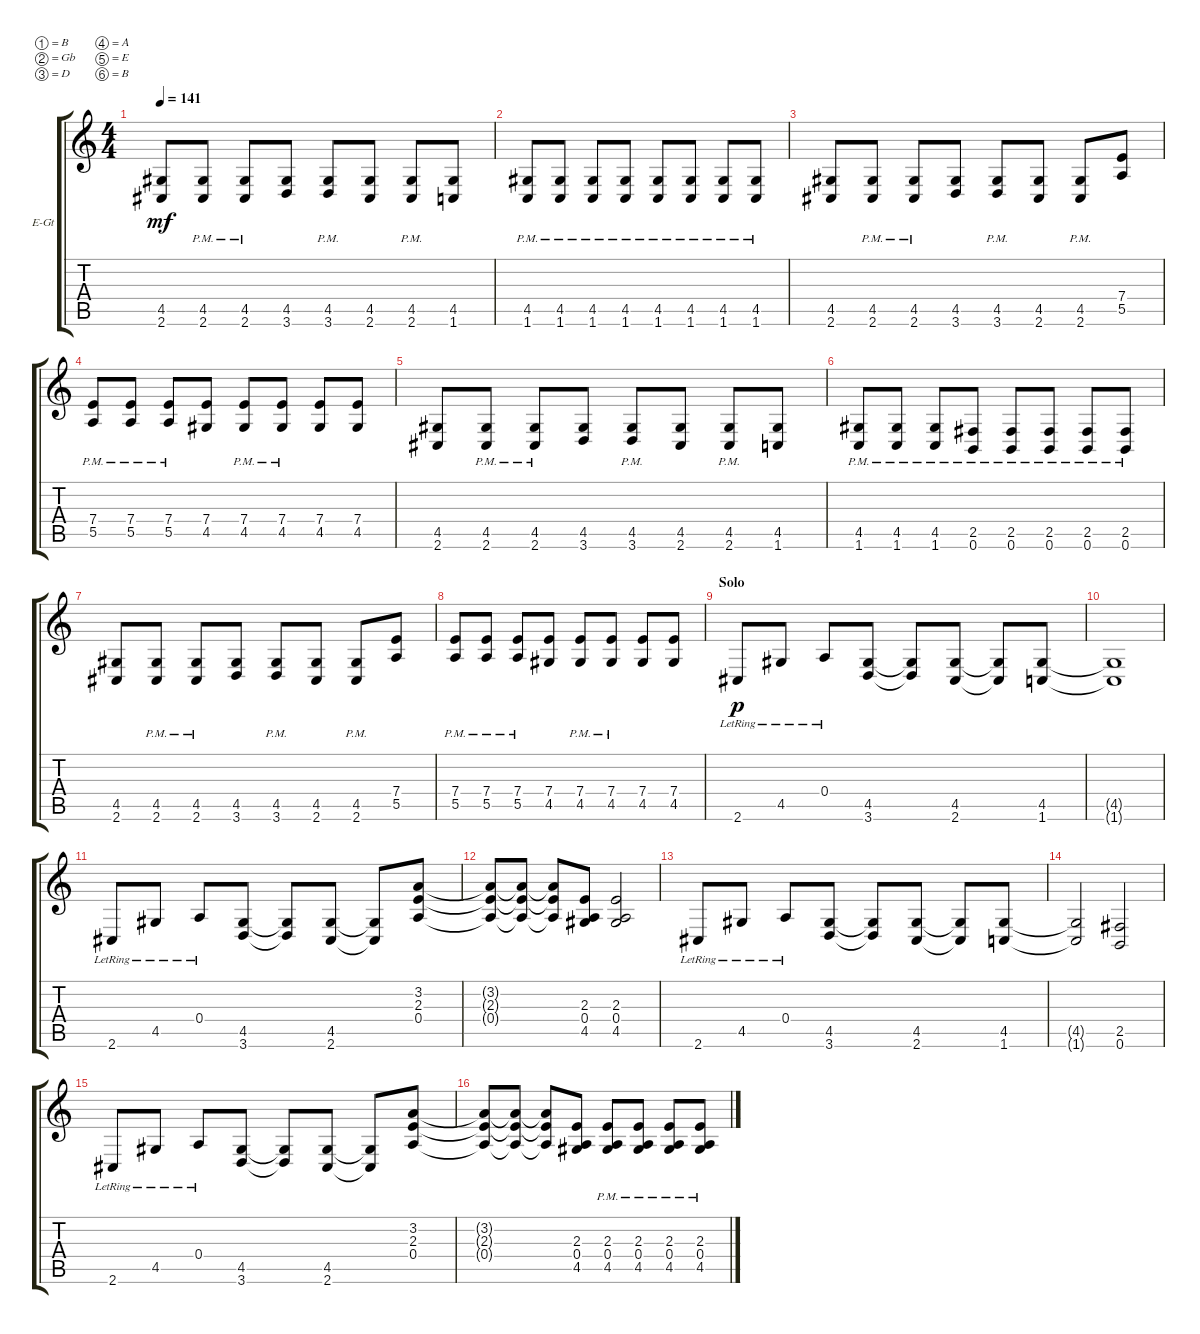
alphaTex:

\bracketExtendMode groupsimilarinstruments
\firstSystemTrackNameOrientation horizontal
\otherSystemsTrackNameOrientation horizontal
\track ("Electric Guitar 1" "E-Gt") {instrument distortionguitar}
\staff {score tabs}
\tuning (B3 Gb3 D3 A2 E2 B1)
\ts (4 4)
\tempo 141
\clef g2
\ks c
(4.5 2.6).8{dy mf} (2.6{pm} 4.5{pm}).8 (2.6{pm} 4.5{pm}).8 (3.6 4.5).8 (3.6{pm} 4.5{pm}).8 (2.6 4.5).8 (2.6{pm} 4.5{pm}).8 (1.6 4.5).8 |
(1.6{pm} 4.5{pm}).8 (1.6{pm} 4.5{pm}).8 (1.6{pm} 4.5{pm}).8 (1.6{pm} 4.5{pm}).8 (1.6{pm} 4.5{pm}).8 (1.6{pm} 4.5{pm}).8 (1.6{pm} 4.5{pm}).8 (1.6{pm} 4.5{pm}).8 |
(4.5 2.6).8 (2.6{pm} 4.5{pm}).8 (2.6{pm} 4.5{pm}).8 (3.6 4.5).8 (3.6{pm} 4.5{pm}).8 (2.6 4.5).8 (2.6{pm} 4.5{pm}).8 (7.4 5.5).8 |
(7.4{pm} 5.5).8 (7.4{pm} 5.5).8 (7.4{pm} 5.5).8 (4.5 7.4).8 (4.5{pm} 7.4{pm}).8 (4.5{pm} 7.4{pm}).8 (4.5 7.4).8 (4.5 7.4).8 |
(4.5 2.6).8 (2.6{pm} 4.5{pm}).8 (2.6{pm} 4.5{pm}).8 (3.6 4.5).8 (3.6{pm} 4.5{pm}).8 (2.6 4.5).8 (2.6{pm} 4.5{pm}).8 (1.6 4.5).8 |
(1.6{pm} 4.5{pm}).8 (1.6{pm} 4.5{pm}).8 (1.6{pm} 4.5{pm}).8 (0.6{pm} 2.5{pm}).8 (0.6{pm} 2.5{pm}).8 (0.6{pm} 2.5{pm}).8 (0.6{pm} 2.5{pm}).8 (0.6{pm} 2.5{pm}).8 |
(4.5 2.6).8 (2.6{pm} 4.5{pm}).8 (2.6{pm} 4.5{pm}).8 (3.6 4.5).8 (3.6{pm} 4.5{pm}).8 (2.6 4.5).8 (2.6{pm} 4.5{pm}).8 (7.4 5.5).8 |
(7.4{pm} 5.5).8 (7.4{pm} 5.5).8 (7.4{pm} 5.5).8 (4.5 7.4).8 (4.5{pm} 7.4{pm}).8 (4.5{pm} 7.4{pm}).8 (4.5 7.4).8 (4.5 7.4).8 |
\section ("" "Solo")
2.6{lr}.8{dy p} 4.5{lr}.8 0.4{lr}.8 (3.6 4.5).8 (3.6{t} 4.5{t}).8 (2.6 4.5).8 (2.6{t} 4.5{t}).8 (1.6 4.5).8 |
(4.5{t} 1.6{t}).1 |
2.6{lr}.8 4.5{lr}.8 0.4{lr}.8 (3.6 4.5).8 (3.6{t} 4.5{t}).8 (2.6 4.5).8 (2.6{t} 4.5{t}).8 (0.4 2.3 3.2).8 |
(0.4{t} 2.3{t} 3.2{t}).8 (3.2{t} 2.3{t} 0.4{t}).8 (3.2{t} 2.3{t} 0.4{t}).8 (4.5 0.4 2.3).8 (4.5 0.4 2.3).2 |
2.6{lr}.8 4.5{lr}.8 0.4{lr}.8 (3.6 4.5).8 (3.6{t} 4.5{t}).8 (2.6 4.5).8 (2.6{t} 4.5{t}).8 (1.6 4.5).8 |
(4.5{t} 1.6{t}).2 (0.6 2.5).2 |
2.6{lr}.8 4.5{lr}.8 0.4{lr}.8 (3.6 4.5).8 (3.6{t} 4.5{t}).8 (2.6 4.5).8 (2.6{t} 4.5{t}).8 (0.4 2.3 3.2).8 |
(0.4{t} 2.3{t} 3.2{t}).8 (3.2{t} 2.3{t} 0.4{t}).8 (3.2{t} 2.3{t} 0.4{t}).8 (4.5 0.4 2.3).8 (4.5{pm} 0.4{pm} 2.3{pm}).8 (4.5{pm} 0.4{pm} 2.3{pm}).8 (4.5{pm} 0.4{pm} 2.3{pm}).8 (4.5{pm} 0.4{pm} 2.3{pm}).8
